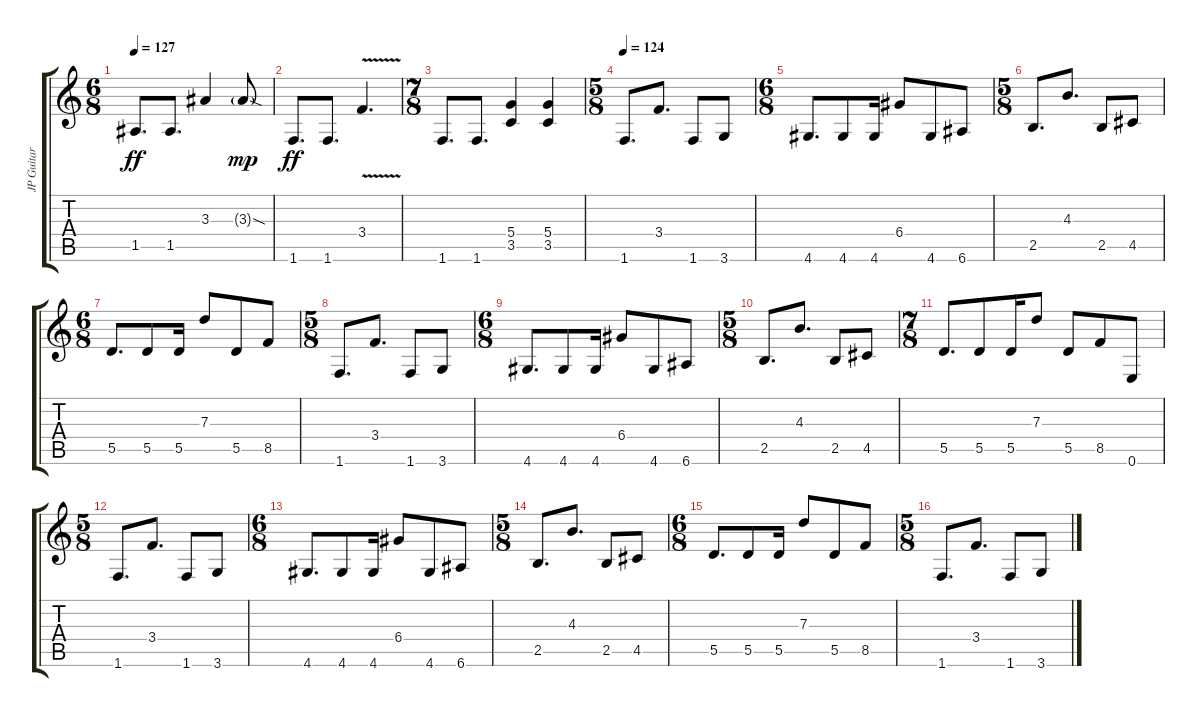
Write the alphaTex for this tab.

\track ("JP Guitar 1" "JP Guitar ") {instrument distortionguitar}
\staff {score tabs}
\tuning (E4 B3 G3 D3 A2 E2) {hide}
\ts (6 8)
\tempo 127
\clef g2
\ks c
1.5.8{d dy ff} 1.5.8{d} 3.3.4 3.3{sod g}.8{dy mp} |
1.6.8{d dy ff} 1.6.8{d} 3.4{v}.4{d} |
\ts (7 8)
1.6.8{d} 1.6.8{d} (5.4 3.5).4 (5.4 3.5).4 |
\ts (5 8)
\tempo 124
1.6.8{d} 3.4.8{d} 1.6.8 3.6.8 |
\ts (6 8)
4.6.8{d} 4.6.8 4.6.16 6.4.8 4.6.8 6.6.8 |
\ts (5 8)
2.5.8{d} 4.3.8{d} 2.5.8 4.5.8 |
\ts (6 8)
5.5.8{d} 5.5.8 5.5.16 7.3.8 5.5.8 8.5.8 |
\ts (5 8)
1.6.8{d} 3.4.8{d} 1.6.8 3.6.8 |
\ts (6 8)
4.6.8{d} 4.6.8 4.6.16 6.4.8 4.6.8 6.6.8 |
\ts (5 8)
2.5.8{d} 4.3.8{d} 2.5.8 4.5.8 |
\ts (7 8)
5.5.8{d} 5.5.8 5.5.16 7.3.8 5.5.8 8.5.8 0.6.8 |
\ts (5 8)
1.6.8{d} 3.4.8{d} 1.6.8 3.6.8 |
\ts (6 8)
4.6.8{d} 4.6.8 4.6.16 6.4.8 4.6.8 6.6.8 |
\ts (5 8)
2.5.8{d} 4.3.8{d} 2.5.8 4.5.8 |
\ts (6 8)
5.5.8{d} 5.5.8 5.5.16 7.3.8 5.5.8 8.5.8 |
\ts (5 8)
1.6.8{d} 3.4.8{d} 1.6.8 3.6.8
